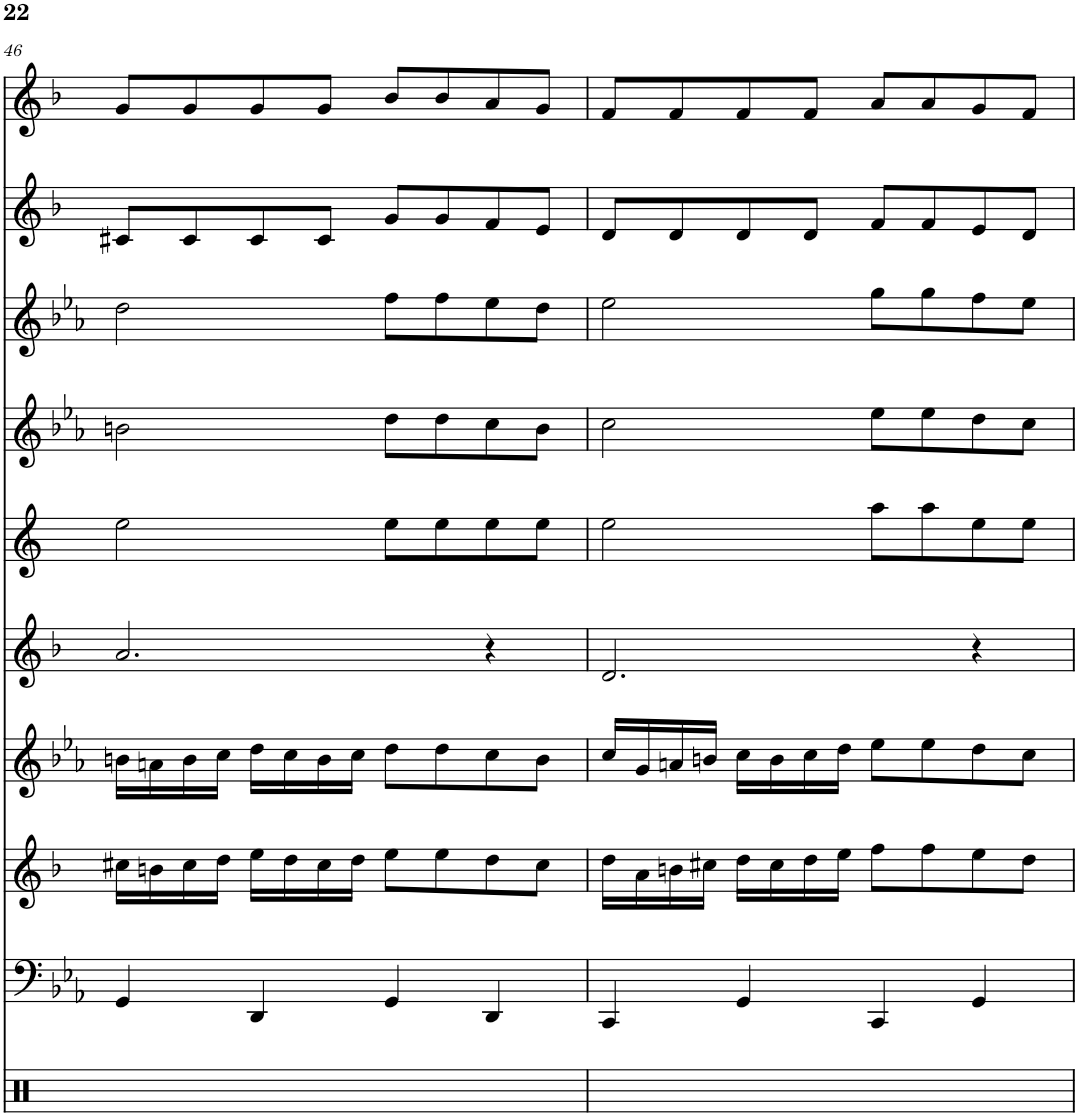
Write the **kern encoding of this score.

**kern	**kern	**kern	**kern	**kern	**kern	**kern	**kern	**kern	**kern
*part10	*part9	*part8	*part7	*part6	*part5	*part4	*part3	*part2	*part1
*staff10	*staff9	*staff8	*staff7	*staff6	*staff5	*staff4	*staff3	*staff2	*staff1
*I"Voice	*I"Voice	*I"Voice	*I"Voice	*I"Voice	*I"Voice	*I"Voice	*I"Voice	*I"Voice	*I"Voice
*I'V	*I'V	*I'V	*I'V	*I'V	*I'V	*I'V	*I'V	*I'V	*I'V
!!LO:PB:g=z
*clefX	*clefF4	*clefG2	*clefG2	*clefG2	*clefG2	*clefG2	*clefG2	*clefG2	*clefG2
*k[]	*k[b-e-a-]	*k[b-]	*k[b-e-a-]	*k[b-]	*k[]	*k[b-e-a-]	*k[b-e-a-]	*k[b-]	*k[b-]
*M4/4	*M4/4	*M4/4	*M4/4	*M4/4	*M4/4	*M4/4	*M4/4	*M4/4	*M4/4
=46	=46	=46	=46	=46	=46	=46	=46	=46	=46
1ryy	4GG/	16cc#X\LL	16bn\LL	2.a/	2ee\	2bn\	2dd\	8c#X/L	8g/L
.	.	16bn\	16an\	.	.	.	.	.	.
.	.	16cc#\	16b\	.	.	.	.	8c#/	8g/
.	.	16dd\JJ	16cc\JJ	.	.	.	.	.	.
.	4DD/	16ee\LL	16dd\LL	.	.	.	.	8c#/	8g/
.	.	16dd\	16cc\	.	.	.	.	.	.
.	.	16cc#\	16b\	.	.	.	.	8c#/J	8g/J
.	.	16dd\JJ	16cc\JJ	.	.	.	.	.	.
.	4GG/	8ee\L	8dd\L	.	8ee\L	8dd\L	8ff\L	8g/L	8b-/L
.	.	8ee\	8dd\	.	8ee\	8dd\	8ff\	8g/	8b-/
.	4DD/	8dd\	8cc\	4r	8ee\	8cc\	8ee-\	8f/	8a/
.	.	8cc#\J	8b\J	.	8ee\J	8b\J	8dd\J	8e/J	8g/J
=47	=47	=47	=47	=47	=47	=47	=47	=47	=47
1ryy	4CC/	16dd\LL	16cc/LL	2.d/	2ee\	2cc\	2ee-\	8d/L	8f/L
.	.	16a\	16g/	.	.	.	.	.	.
.	.	16bn\	16an/	.	.	.	.	8d/	8f/
.	.	16cc#X\JJ	16bn/JJ	.	.	.	.	.	.
.	4GG/	16dd\LL	16cc\LL	.	.	.	.	8d/	8f/
.	.	16cc#\	16b\	.	.	.	.	.	.
.	.	16dd\	16cc\	.	.	.	.	8d/J	8f/J
.	.	16ee\JJ	16dd\JJ	.	.	.	.	.	.
.	4CC/	8ff\L	8ee-\L	.	8aa\L	8ee-\L	8gg\L	8f/L	8a/L
.	.	8ff\	8ee-\	.	8aa\	8ee-\	8gg\	8f/	8a/
.	4GG/	8ee\	8dd\	4r	8ee\	8dd\	8ff\	8e/	8g/
.	.	8dd\J	8cc\J	.	8ee\J	8cc\J	8ee-\J	8d/J	8f/J
=	=	=	=	=	=	=	=	=	=
*-	*-	*-	*-	*-	*-	*-	*-	*-	*-
